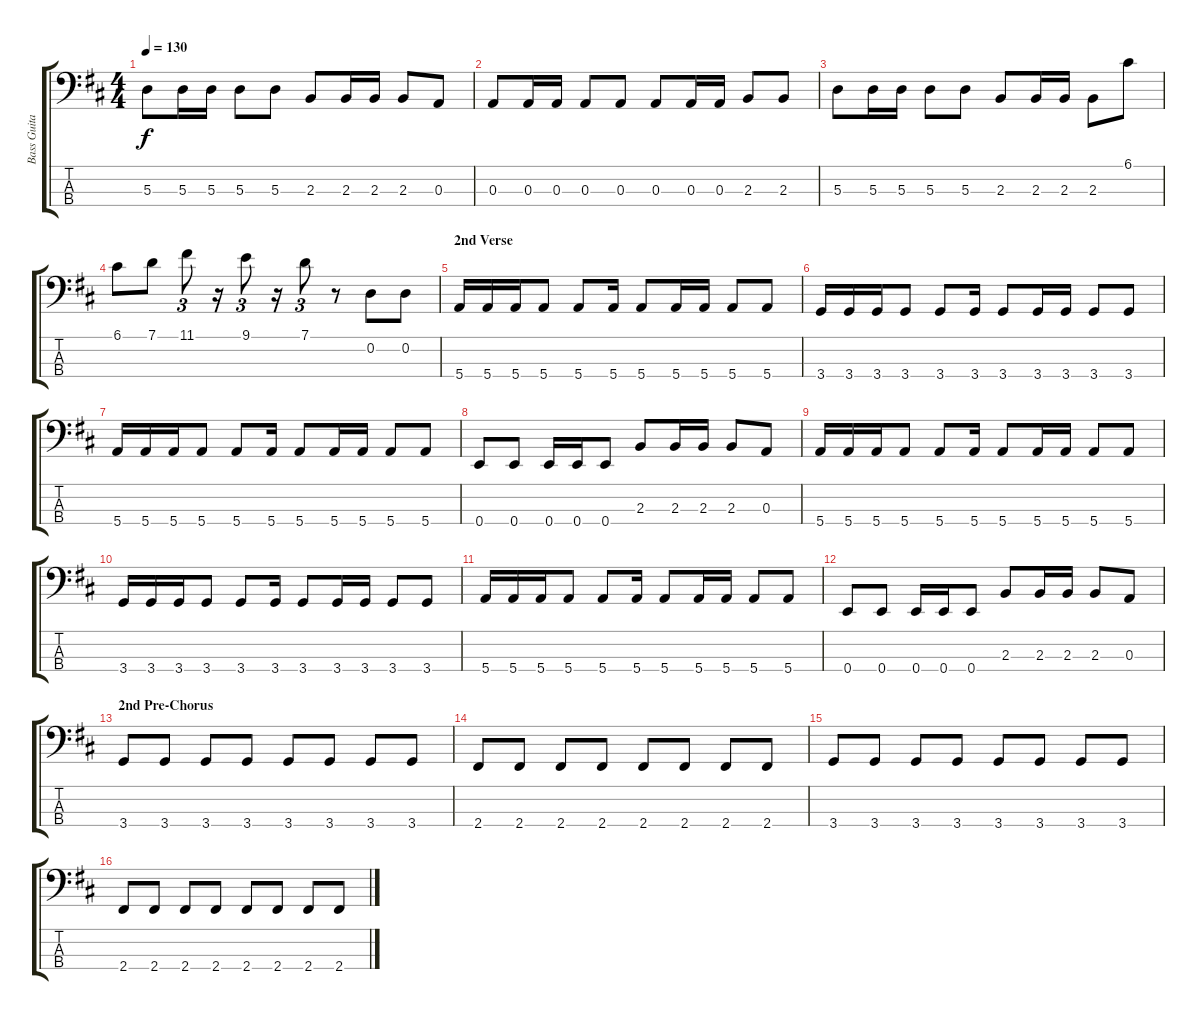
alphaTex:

\track ("Bass Guitar" "Bass Guita") {instrument electricbasspick}
\staff {score tabs}
\tuning (G2 D2 A1 E1) {hide}
\ts (4 4)
\tempo 130
\clef f4
\ks d
5.3.8{dy f} 5.3.16 5.3.16 5.3.8 5.3.8 2.3.8 2.3.16 2.3.16 2.3.8 0.3.8 |
0.3.8 0.3.16 0.3.16 0.3.8 0.3.8 0.3.8 0.3.16 0.3.16 2.3.8 2.3.8 |
5.3.8 5.3.16 5.3.16 5.3.8 5.3.8 2.3.8 2.3.16 2.3.16 2.3.8 6.1.8 |
6.1.8 7.1.8 11.1.8{tu (3 2)} r.16 9.1.8{tu (3 2)} r.16 7.1.8{tu (3 2)} r.8 0.2.8 0.2.8 |
\section ("" "2nd Verse")
5.4.16 5.4.16 5.4.16 5.4.8 5.4.8 5.4.16 5.4.8 5.4.16 5.4.16 5.4.8 5.4.8 |
3.4.16 3.4.16 3.4.16 3.4.8 3.4.8 3.4.16 3.4.8 3.4.16 3.4.16 3.4.8 3.4.8 |
5.4.16 5.4.16 5.4.16 5.4.8 5.4.8 5.4.16 5.4.8 5.4.16 5.4.16 5.4.8 5.4.8 |
0.4.8 0.4.8 0.4.16 0.4.16 0.4.8 2.3.8 2.3.16 2.3.16 2.3.8 0.3.8 |
5.4.16 5.4.16 5.4.16 5.4.8 5.4.8 5.4.16 5.4.8 5.4.16 5.4.16 5.4.8 5.4.8 |
3.4.16 3.4.16 3.4.16 3.4.8 3.4.8 3.4.16 3.4.8 3.4.16 3.4.16 3.4.8 3.4.8 |
5.4.16 5.4.16 5.4.16 5.4.8 5.4.8 5.4.16 5.4.8 5.4.16 5.4.16 5.4.8 5.4.8 |
0.4.8 0.4.8 0.4.16 0.4.16 0.4.8 2.3.8 2.3.16 2.3.16 2.3.8 0.3.8 |
\section ("" "2nd Pre-Chorus")
3.4.8 3.4.8 3.4.8 3.4.8 3.4.8 3.4.8 3.4.8 3.4.8 |
2.4.8 2.4.8 2.4.8 2.4.8 2.4.8 2.4.8 2.4.8 2.4.8 |
3.4.8 3.4.8 3.4.8 3.4.8 3.4.8 3.4.8 3.4.8 3.4.8 |
2.4.8 2.4.8 2.4.8 2.4.8 2.4.8 2.4.8 2.4.8 2.4.8
